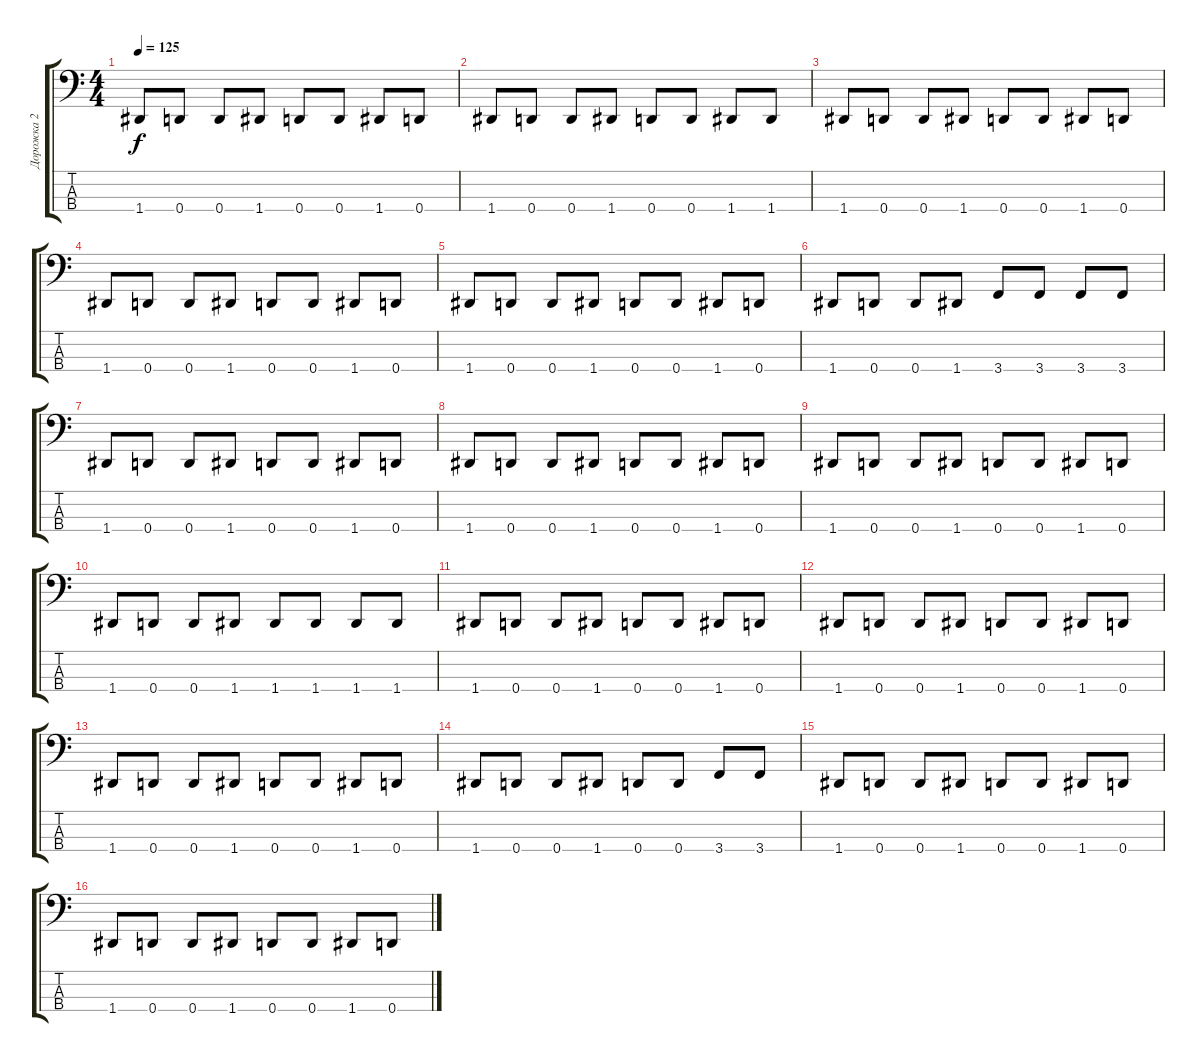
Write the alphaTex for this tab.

\track ("Дорожка 2" "Дорожка 2") {instrument electricbasspick}
\staff {score tabs}
\tuning (F2 C2 G1 D1) {hide}
\ts (4 4)
\tempo 125
\clef f4
\ks c
1.4.8{dy f} 0.4.8 0.4.8 1.4.8 0.4.8 0.4.8 1.4.8 0.4.8 |
1.4.8 0.4.8 0.4.8 1.4.8 0.4.8 0.4.8 1.4.8 1.4.8 |
1.4.8 0.4.8 0.4.8 1.4.8 0.4.8 0.4.8 1.4.8 0.4.8 |
1.4.8 0.4.8 0.4.8 1.4.8 0.4.8 0.4.8 1.4.8 0.4.8 |
1.4.8 0.4.8 0.4.8 1.4.8 0.4.8 0.4.8 1.4.8 0.4.8 |
1.4.8 0.4.8 0.4.8 1.4.8 3.4.8 3.4.8 3.4.8 3.4.8 |
1.4.8 0.4.8 0.4.8 1.4.8 0.4.8 0.4.8 1.4.8 0.4.8 |
1.4.8 0.4.8 0.4.8 1.4.8 0.4.8 0.4.8 1.4.8 0.4.8 |
1.4.8 0.4.8 0.4.8 1.4.8 0.4.8 0.4.8 1.4.8 0.4.8 |
1.4.8 0.4.8 0.4.8 1.4.8 1.4.8 1.4.8 1.4.8 1.4.8 |
1.4.8 0.4.8 0.4.8 1.4.8 0.4.8 0.4.8 1.4.8 0.4.8 |
1.4.8 0.4.8 0.4.8 1.4.8 0.4.8 0.4.8 1.4.8 0.4.8 |
1.4.8 0.4.8 0.4.8 1.4.8 0.4.8 0.4.8 1.4.8 0.4.8 |
1.4.8 0.4.8 0.4.8 1.4.8 0.4.8 0.4.8 3.4.8 3.4.8 |
1.4.8 0.4.8 0.4.8 1.4.8 0.4.8 0.4.8 1.4.8 0.4.8 |
1.4.8 0.4.8 0.4.8 1.4.8 0.4.8 0.4.8 1.4.8 0.4.8
